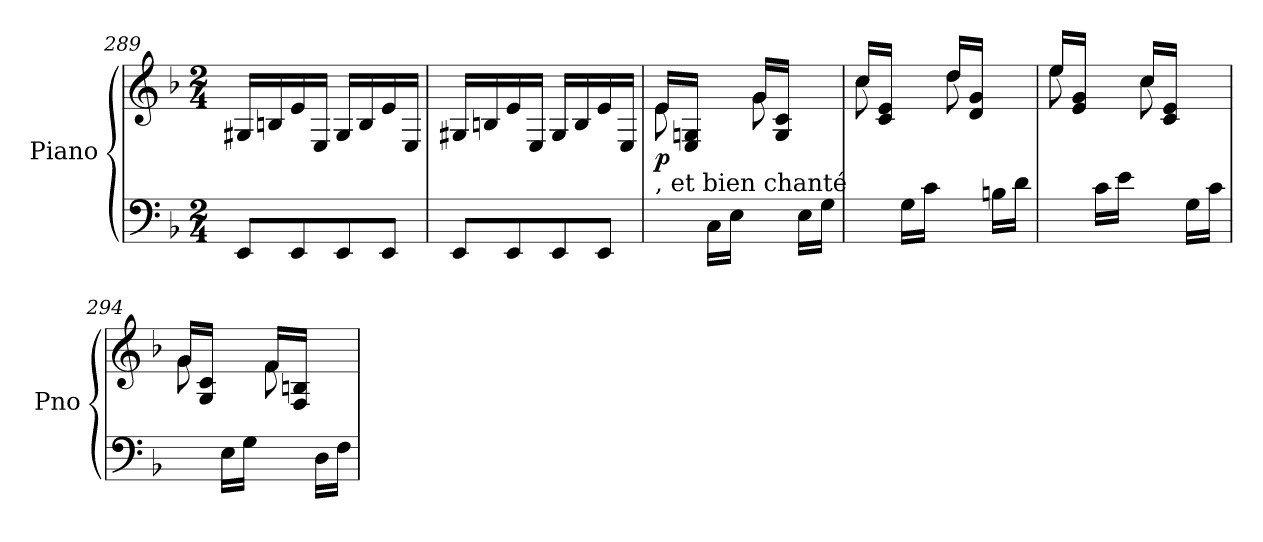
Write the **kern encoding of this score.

**kern	**kern	**dynam
*part1	*part1	*part1
*staff2	*staff1	*staff1/2
*I"Piano	*	*
*I'Pno	*	*
!!LO:LB:g=z
*clefF4	*clefG2	*
*k[b-]	*k[b-]	*
*M2/4	*M2/4	*
=289	=289	=289
8EE/L	16G#X/LL	.
.	16Bn/	.
8EE/	16e/	.
.	16E/JJ	.
8EE/	16G#/LL	.
.	16B/	.
8EE/J	16e/	.
.	16E/JJ	.
=290	=290	=290
8EE/L	16G#X/LL	.
.	16Bn/	.
8EE/	16e/	.
.	16E/JJ	.
8EE/	16G#/LL	.
.	16B/	.
8EE/J	16e/	.
.	16E/JJ	.
=291	=291	=291
*	*^	*
!	!LO:TX:b:t=, et bien chanté	!	!
!	!	!	!LO:DY:b
8ryy	16e/LL	8e\	p
.	16E/ 16Gn/JJ	.	.
16C\LL	8ryy	8ryy	.
16E\JJ	.	.	.
8ryy	16g/LL	8g\	.
.	16G/ 16c/JJ	.	.
16E\LL	8ryy	8ryy	.
16G\JJ	.	.	.
=292	=292	=292	=292
8ryy	16cc/LL	8cc\	.
.	16c/ 16e/JJ	.	.
16G\LL	8ryy	8ryy	.
16c\JJ	.	.	.
8ryy	16dd/LL	8dd\	.
.	16d/ 16g/JJ	.	.
16Bn\LL	8ryy	8ryy	.
16d\JJ	.	.	.
=293	=293	=293	=293
8ryy	16ee/LL	8ee\	.
.	16e/ 16g/JJ	.	.
16c\LL	8ryy	8ryy	.
16e\JJ	.	.	.
8ryy	16cc/LL	8cc\	.
.	16c/ 16e/JJ	.	.
16G\LL	8ryy	8ryy	.
16c\JJ	.	.	.
!!LO:LB:g=z	!!
=294	=294	=294	=294
8ryy	16g/LL	8g\	.
.	16G/ 16c/JJ	.	.
16E\LL	8ryy	8ryy	.
16G\JJ	.	.	.
8ryy	16f/LL	8f\	.
.	16F/ 16Bn/JJ	.	.
16D\LL	8ryy	8ryy	.
16F\JJ	.	.	.
*	*v	*v	*
=	=	=
*-	*-	*-
